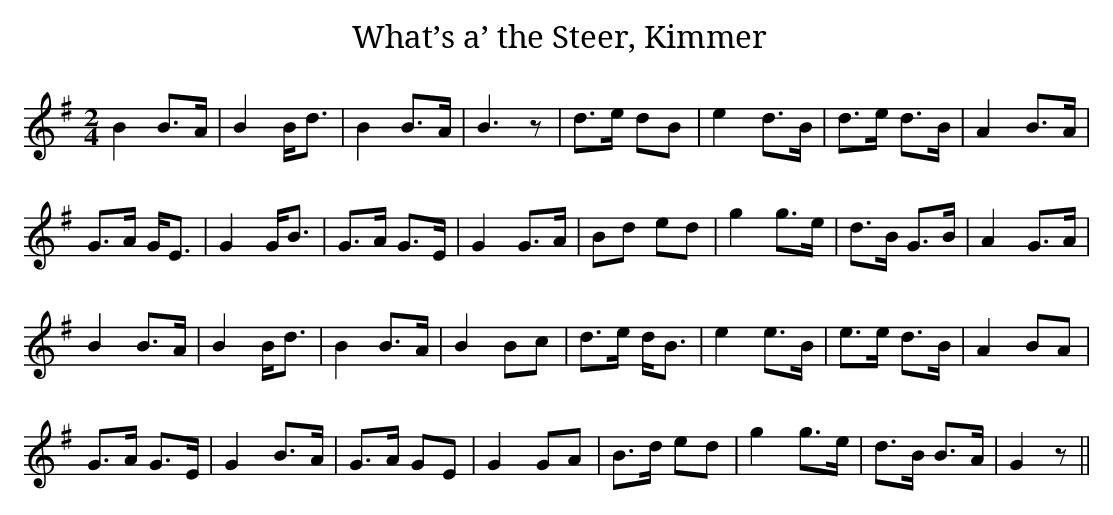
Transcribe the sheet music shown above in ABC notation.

X:1
T:What’s a’ the Steer, Kimmer
M:2/4
L:1/8
K:G
B2 B>A|B2 B<d|B2 B>A|B3z|d>e dB|e2 d>B|d>e d>B|A2 B>A|
G>A G<E|G2 G<B|G>A G>E|G2 G>A|Bd ed|g2 g>e|d>B G>B|A2 G>A|
B2 B>A|B2 B<d|B2 B>A|B2 Bc|d>e d<B|e2 e>B|e>e d>B|A2 BA|
G>A G>E|G2 B>A|G>A GE|G2 GA|B>d ed|g2 g>e|d>B B>A|G2 z||
